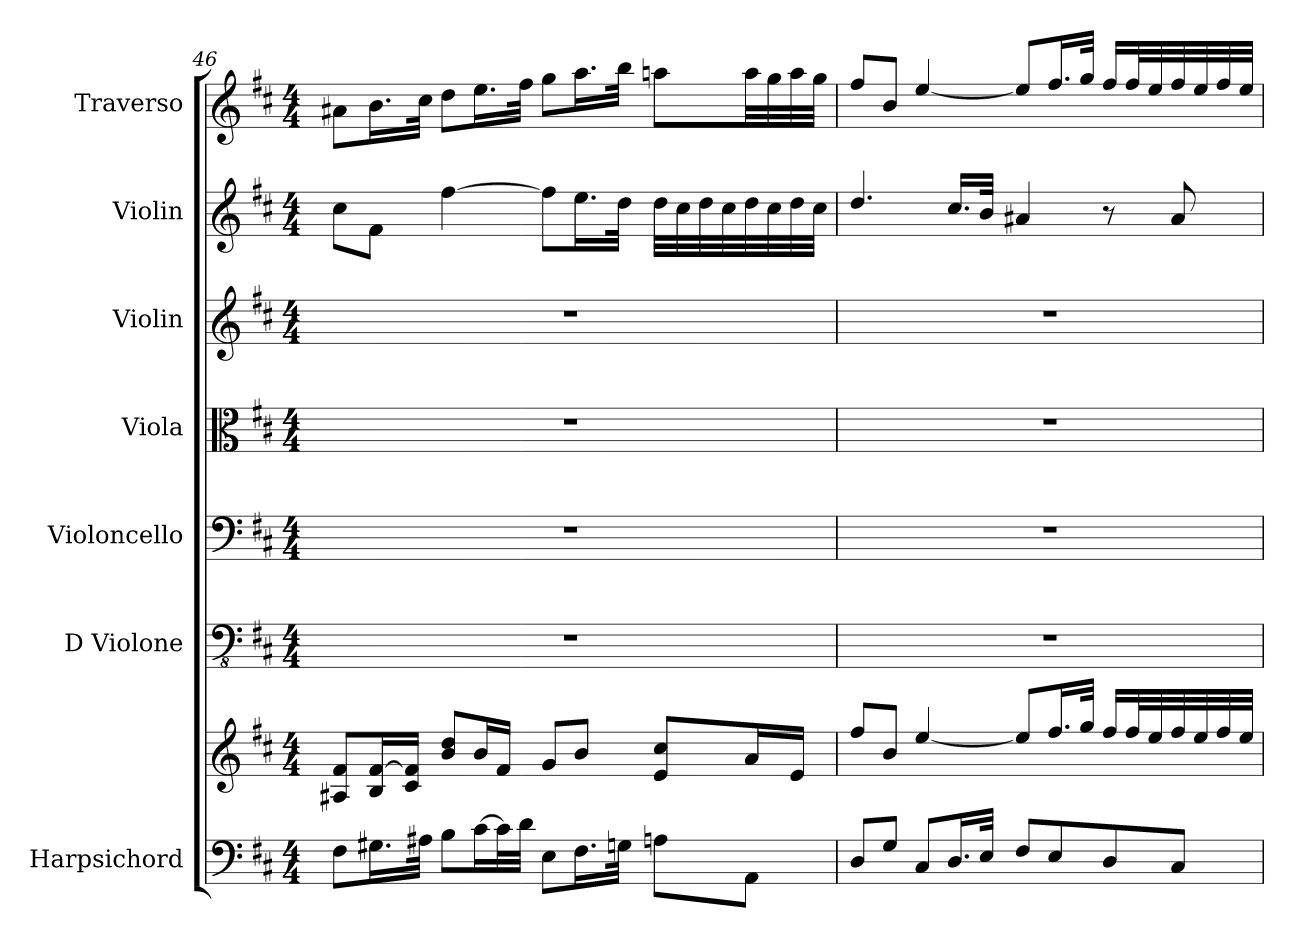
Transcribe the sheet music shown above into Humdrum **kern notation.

**kern	**kern	**kern	**kern	**kern	**kern	**kern	**kern
*part7	*part7	*part6	*part5	*part4	*part3	*part2	*part1
*staff8	*staff7	*staff6	*staff5	*staff4	*staff3	*staff2	*staff1
*I"Harpsichord	*	*I"D Violone	*I"Violoncello	*I"Viola	*I"Violin	*I"Violin	*I"Traverso
*I'Hch.	*	*I'D Vne.	*I'Vc.	*I'Vla.	*I'Vln.	*I'Vln.	*I'Trv.
*clefF4	*clefG2	*clefFv4	*clefF4	*clefC3	*clefG2	*clefG2	*clefG2
*	*	*ITrd7c12	*	*	*	*	*
*k[f#c#]	*k[f#c#]	*k[f#c#]	*k[f#c#]	*k[f#c#]	*k[f#c#]	*k[f#c#]	*k[f#c#]
*M4/4	*M4/4	*M4/4	*M4/4	*M4/4	*M4/4	*M4/4	*M4/4
=46	=46	=46	=46	=46	=46	=46	=46
8F#\L	8A#X/ 8f#/L	1r	1r	1r	1r	8cc#\L	8a#X\L
16.G#X\L	16B/ [16f#/L	.	.	.	.	8f#\J	16.b\L
.	16c#/ 16f#/]JJ	.	.	.	.	.	.
32A#X\JJk	.	.	.	.	.	.	32cc#\JJk
8B\L	8b/ 8dd/L	.	.	.	.	[4ff#\	8dd\L
[16c#\L	16b/L	.	.	.	.	.	16.ee\L
32c#\L]	16f#/JJ	.	.	.	.	.	.
32d\JJJ	.	.	.	.	.	.	32ff#\JJk
8E\L	8g/L	.	.	.	.	8ff#\L]	8gg\L
16.F#\L	8b/J	.	.	.	.	16.ee\L	16.aa\L
32Gn\JJk	.	.	.	.	.	32dd\JJk	32bb\JJk
8An\L	8e/ 8cc#/L	.	.	.	.	32dd\LLL	8aan\L
.	.	.	.	.	.	32cc#\	.
.	.	.	.	.	.	32dd\	.
.	.	.	.	.	.	32cc#\	.
8AA\J	16a/L	.	.	.	.	32dd\	32aa\LL
.	.	.	.	.	.	32cc#\	32gg\
.	16e/JJ	.	.	.	.	32dd\	32aa\
.	.	.	.	.	.	32cc#\JJJ	32gg\JJJ
!!LO:PB:g=z
=47	=47	=47	=47	=47	=47	=47	=47
8D/L	8ff#/L	1r	1r	1r	1r	4.dd/	8ff#/L
8G/J	8b/J	.	.	.	.	.	8b/J
8C#/L	[4ee/	.	.	.	.	.	[4ee/
16.D/L	.	.	.	.	.	16.cc#/LL	.
32E/JJk	.	.	.	.	.	32b/JJk	.
8F#/L	8ee/L]	.	.	.	.	4a#X/	8ee/L]
8E/	16.ff#/L	.	.	.	.	.	16.ff#/L
.	32gg/JJk	.	.	.	.	.	32gg/JJk
8D/	16ff#/LL	.	.	.	.	8r	16ff#/LL
.	32ff#/L	.	.	.	.	.	32ff#/L
.	32ee/	.	.	.	.	.	32ee/
8C#/J	32ff#/	.	.	.	.	8a#/	32ff#/
.	32ee/	.	.	.	.	.	32ee/
.	32ff#/	.	.	.	.	.	32ff#/
.	32ee/JJJ	.	.	.	.	.	32ee/JJJ
=	=	=	=	=	=	=	=
*-	*-	*-	*-	*-	*-	*-	*-
